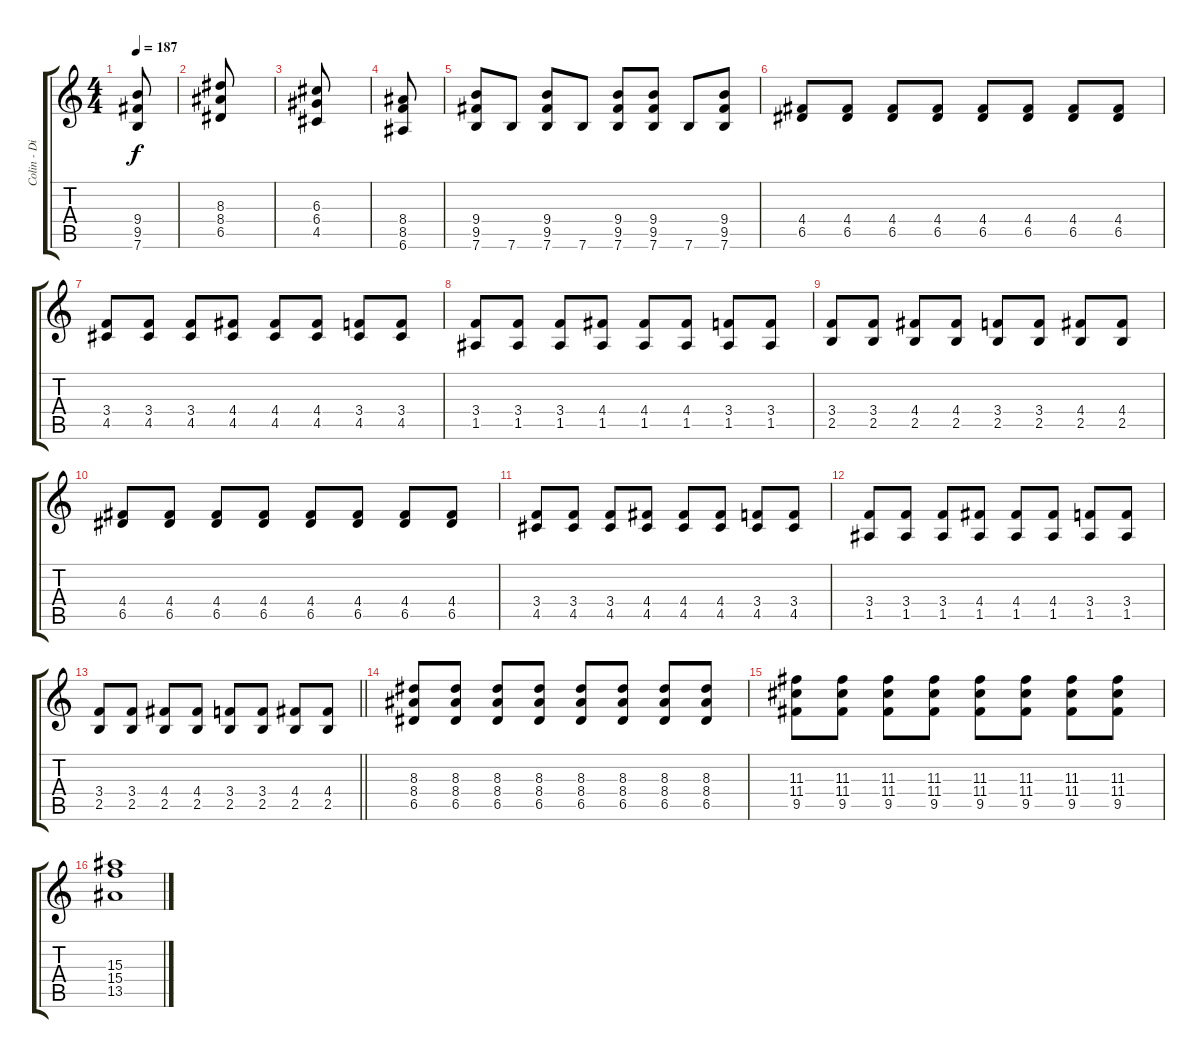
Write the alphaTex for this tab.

\track ("Colin - Disto. Guitar" "Colin - Di") {instrument distortionguitar}
\staff {score tabs}
\tuning (E4 B3 G3 D3 A2 E2) {hide}
\ts (4 4)
\tempo 187
\clef g2
\ks c
(9.4 9.5 7.6).8{dy f} |
(8.3 8.4 6.5).8 |
(6.3 6.4 4.5).8 |
(8.4 8.5 6.6).8 |
(9.4 9.5 7.6).8 7.6.8 (9.4 9.5 7.6).8 7.6.8 (9.4 9.5 7.6).8 (9.4 9.5 7.6).8 7.6.8 (9.4 9.5 7.6).8 |
(4.4 6.5).8 (4.4 6.5).8 (4.4 6.5).8 (4.4 6.5).8 (4.4 6.5).8 (4.4 6.5).8 (4.4 6.5).8 (4.4 6.5).8 |
(3.4 4.5).8 (3.4 4.5).8 (3.4 4.5).8 (4.4 4.5).8 (4.4 4.5).8 (4.4 4.5).8 (3.4 4.5).8 (3.4 4.5).8 |
(3.4 1.5).8 (3.4 1.5).8 (3.4 1.5).8 (4.4 1.5).8 (4.4 1.5).8 (4.4 1.5).8 (3.4 1.5).8 (3.4 1.5).8 |
(3.4 2.5).8 (3.4 2.5).8 (4.4 2.5).8 (4.4 2.5).8 (3.4 2.5).8 (3.4 2.5).8 (4.4 2.5).8 (4.4 2.5).8 |
(4.4 6.5).8 (4.4 6.5).8 (4.4 6.5).8 (4.4 6.5).8 (4.4 6.5).8 (4.4 6.5).8 (4.4 6.5).8 (4.4 6.5).8 |
(3.4 4.5).8 (3.4 4.5).8 (3.4 4.5).8 (4.4 4.5).8 (4.4 4.5).8 (4.4 4.5).8 (3.4 4.5).8 (3.4 4.5).8 |
(3.4 1.5).8 (3.4 1.5).8 (3.4 1.5).8 (4.4 1.5).8 (4.4 1.5).8 (4.4 1.5).8 (3.4 1.5).8 (3.4 1.5).8 |
\barLineRight lightlight
(3.4 2.5).8 (3.4 2.5).8 (4.4 2.5).8 (4.4 2.5).8 (3.4 2.5).8 (3.4 2.5).8 (4.4 2.5).8 (4.4 2.5).8 |
(8.3 8.4 6.5).8 (8.3 8.4 6.5).8 (8.3 8.4 6.5).8 (8.3 8.4 6.5).8 (8.3 8.4 6.5).8 (8.3 8.4 6.5).8 (8.3 8.4 6.5).8 (8.3 8.4 6.5).8 |
(11.3 11.4 9.5).8 (11.3 11.4 9.5).8 (11.3 11.4 9.5).8 (11.3 11.4 9.5).8 (11.3 11.4 9.5).8 (11.3 11.4 9.5).8 (11.3 11.4 9.5).8 (11.3 11.4 9.5).8 |
(15.3 15.4 13.5).1
